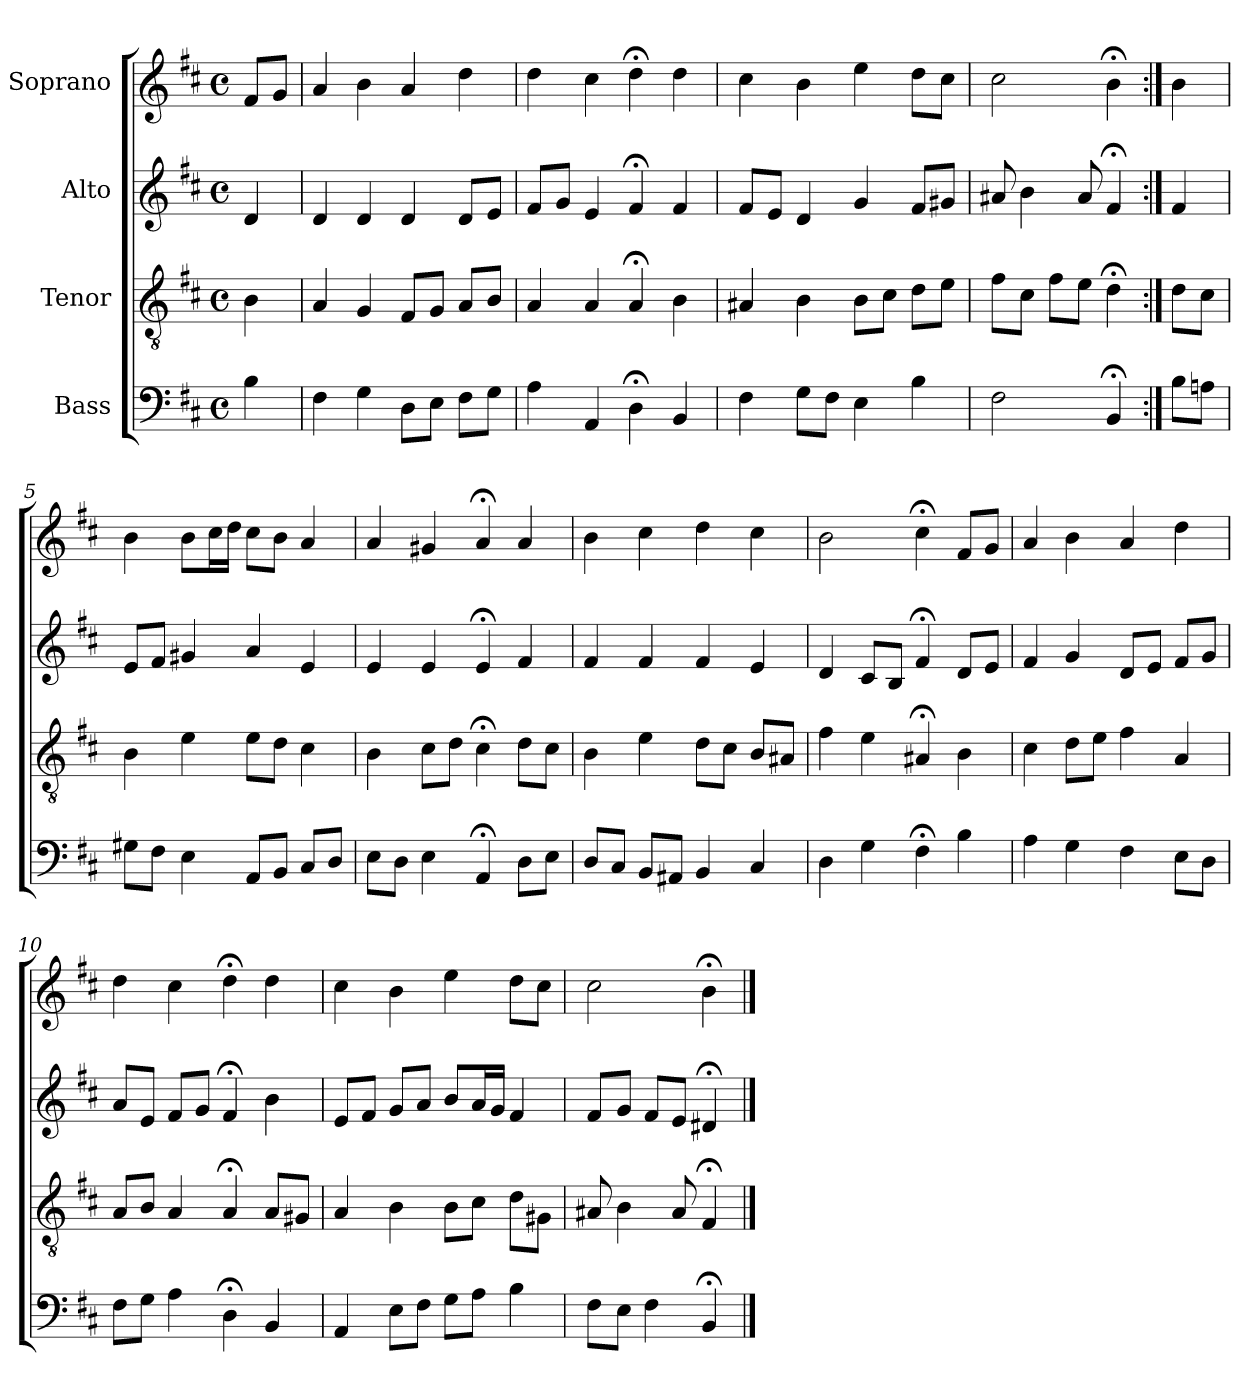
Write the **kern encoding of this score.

**kern	**kern	**kern	**kern
*part4	*part3	*part2	*part1
*staff4	*staff3	*staff2	*staff1
*I"Bass	*I"Tenor	*I"Alto	*I"Soprano
*clefF4	*clefGv2	*clefG2	*clefG2
*k[f#c#]	*k[f#c#]	*k[f#c#]	*k[f#c#]
*M4/4	*M4/4	*M4/4	*M4/4
*met(c)	*met(c)	*met(c)	*met(c)
=	=	=	=
4B	4B	4d	8f#L
.	.	.	8gJ
=1	=1	=1	=1
4F#	4A	4d	4a
4G	4G	4d	4b
8DL	8F#L	4d	4a
8EJ	8GJ	.	.
8F#L	8AL	8dL	4dd
8GJ	8BJ	8eJ	.
=2	=2	=2	=2
4A	4A	8f#L	4dd
.	.	8gJ	.
4AA	4A	4e	4cc#
4D;<	4A;<	4f#;<	4dd;<
4BB	4B	4f#	4dd
=3	=3	=3	=3
4F#	4A#X	8f#L	4cc#
.	.	8eJ	.
8GL	4B	4d	4b
8F#J	.	.	.
4E	8BL	4g	4ee
.	8c#J	.	.
4B	8dL	8f#L	8ddL
.	8eJ	8g#XJ	8cc#J
=4	=4	=4	=4
2F#	8f#L	8a#X	2cc#
.	8c#J	4b	.
.	8f#L	.	.
.	8eJ	8a#	.
4BB;<	4d;<	4f#;<	4b;<
=:|!	=:|!	=:|!	=:|!
8BL	8dL	4f#	4b
8AnJ	8c#J	.	.
=5	=5	=5	=5
8G#XL	4B	8eL	4b
8F#J	.	8f#J	.
4E	4e	4g#X	8bL
.	.	.	16cc#L
.	.	.	16ddJJ
8AAL	8eL	4a	8cc#L
8BBJ	8dJ	.	8bJ
8C#L	4c#	4e	4a
8DJ	.	.	.
=6	=6	=6	=6
8EL	4B	4e	4a
8DJ	.	.	.
4E	8c#L	4e	4g#X
.	8dJ	.	.
4AA;<	4c#;<	4e;<	4a;<
8DL	8dL	4f#	4a
8EJ	8c#J	.	.
=7	=7	=7	=7
8DL	4B	4f#	4b
8C#J	.	.	.
8BBL	4e	4f#	4cc#
8AA#XJ	.	.	.
4BB	8dL	4f#	4dd
.	8c#J	.	.
4C#	8BL	4e	4cc#
.	8A#XJ	.	.
=8	=8	=8	=8
4D	4f#	4d	2b
4G	4e	8c#L	.
.	.	8BJ	.
4F#;<	4A#X;<	4f#;<	4cc#;<
4B	4B	8dL	8f#L
.	.	8eJ	8gJ
=9	=9	=9	=9
4A	4c#	4f#	4a
4G	8dL	4g	4b
.	8eJ	.	.
4F#	4f#	8dL	4a
.	.	8eJ	.
8EL	4A	8f#L	4dd
8DJ	.	8gJ	.
=10	=10	=10	=10
8F#L	8AL	8aL	4dd
8GJ	8BJ	8eJ	.
4A	4A	8f#L	4cc#
.	.	8gJ	.
4D;<	4A;<	4f#;<	4dd;<
4BB	8AL	4b	4dd
.	8G#XJ	.	.
=11	=11	=11	=11
4AA	4A	8eL	4cc#
.	.	8f#J	.
8EL	4B	8gL	4b
8F#J	.	8aJ	.
8GL	8BL	8bL	4ee
8AJ	8c#J	16aL	.
.	.	16gJJ	.
4B	8dL	4f#	8ddL
.	8G#XJ	.	8cc#J
=12	=12	=12	=12
8F#L	8A#X	8f#L	2cc#
8EJ	4B	8gJ	.
4F#	.	8f#L	.
.	8A#	8eJ	.
4BB;<	4F#;<	4d#X;<	4b;<
==	==	==	==
*-	*-	*-	*-
